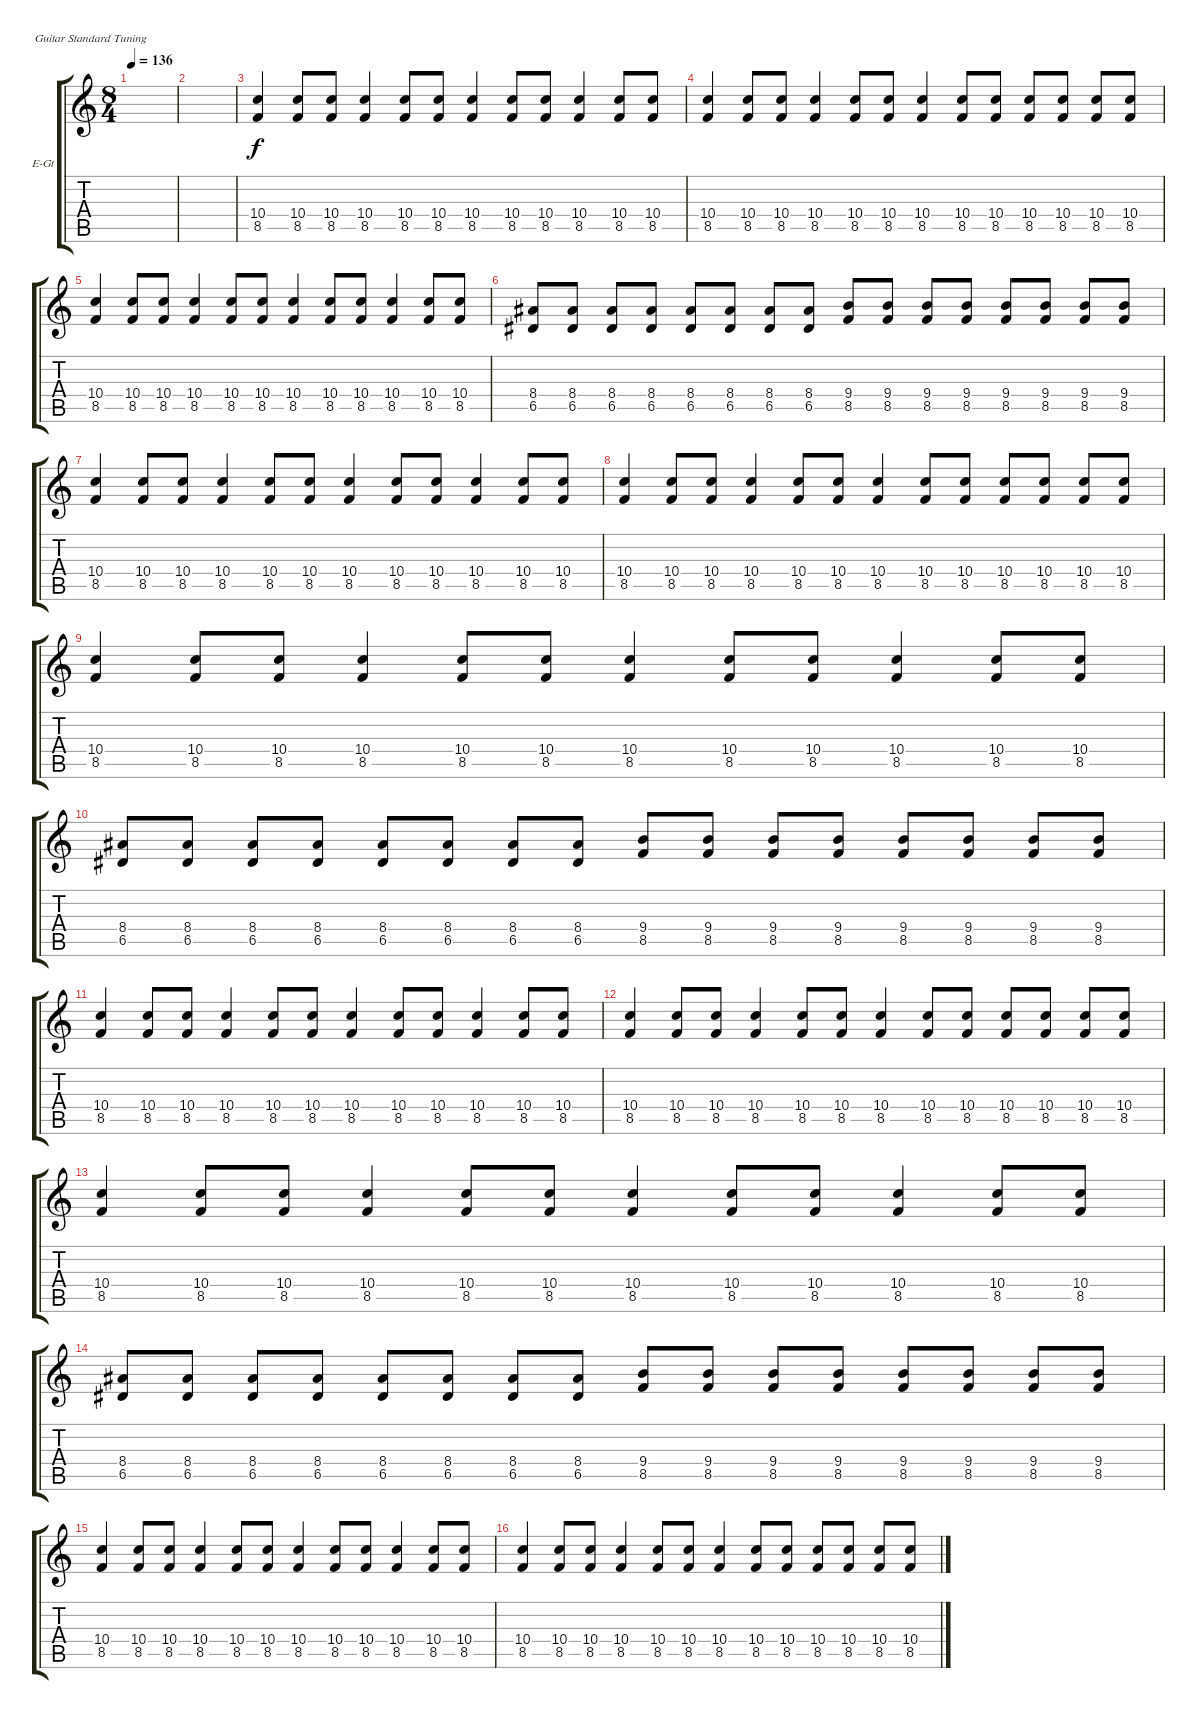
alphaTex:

\defaultSystemsLayout 4
\bracketExtendMode groupsimilarinstruments
\firstSystemTrackNameOrientation horizontal
\otherSystemsTrackNameOrientation horizontal
\track ("2nd Distortion" "E-Gt") {instrument distortionguitar}
\staff {score tabs}
\tuning (E4 B3 G3 D3 A2 E2)
\ts (8 4)
\tempo 136
\clef g2
\scale
0.333333
\ks c
|
\scale
0.333333 |
\scale
0.333333 (8.5 10.4).4 (8.5 10.4).8 (8.5 10.4).8 (8.5 10.4).4 (8.5 10.4).8 (8.5 10.4).8 (8.5 10.4).4 (8.5 10.4).8 (8.5 10.4).8 (8.5 10.4).4 (8.5 10.4).8 (8.5 10.4).8 |
\scale
0.333333 (8.5 10.4).4 (8.5 10.4).8 (8.5 10.4).8 (8.5 10.4).4 (8.5 10.4).8 (8.5 10.4).8 (8.5 10.4).4 (8.5 10.4).8 (8.5 10.4).8 (8.5 10.4).8 (8.5 10.4).8 (8.5 10.4).8 (8.5 10.4).8 |
\scale
0.333333 (8.5 10.4).4 (8.5 10.4).8 (8.5 10.4).8 (8.5 10.4).4 (8.5 10.4).8 (8.5 10.4).8 (8.5 10.4).4 (8.5 10.4).8 (8.5 10.4).8 (8.5 10.4).4 (8.5 10.4).8 (8.5 10.4).8 |
\scale
0.333333 (6.5 8.4).8 (6.5 8.4).8 (6.5 8.4).8 (6.5 8.4).8 (6.5 8.4).8 (6.5 8.4).8 (6.5 8.4).8 (6.5 8.4).8 (8.5 9.4).8 (8.5 9.4).8 (8.5 9.4).8 (8.5 9.4).8 (8.5 9.4).8 (8.5 9.4).8 (8.5 9.4).8 (8.5 9.4).8 |
\scale
0.333333 (8.5 10.4).4 (8.5 10.4).8 (8.5 10.4).8 (8.5 10.4).4 (8.5 10.4).8 (8.5 10.4).8 (8.5 10.4).4 (8.5 10.4).8 (8.5 10.4).8 (8.5 10.4).4 (8.5 10.4).8 (8.5 10.4).8 |
\scale
0.333333 (8.5 10.4).4 (8.5 10.4).8 (8.5 10.4).8 (8.5 10.4).4 (8.5 10.4).8 (8.5 10.4).8 (8.5 10.4).4 (8.5 10.4).8 (8.5 10.4).8 (8.5 10.4).8 (8.5 10.4).8 (8.5 10.4).8 (8.5 10.4).8 |
\scale
0.333333 (8.5 10.4).4 (8.5 10.4).8 (8.5 10.4).8 (8.5 10.4).4 (8.5 10.4).8 (8.5 10.4).8 (8.5 10.4).4 (8.5 10.4).8 (8.5 10.4).8 (8.5 10.4).4 (8.5 10.4).8 (8.5 10.4).8 |
\scale
0.333333 (6.5 8.4).8 (6.5 8.4).8 (6.5 8.4).8 (6.5 8.4).8 (6.5 8.4).8 (6.5 8.4).8 (6.5 8.4).8 (6.5 8.4).8 (8.5 9.4).8 (8.5 9.4).8 (8.5 9.4).8 (8.5 9.4).8 (8.5 9.4).8 (8.5 9.4).8 (8.5 9.4).8 (8.5 9.4).8 |
\scale
0.333333 (8.5 10.4).4 (8.5 10.4).8 (8.5 10.4).8 (8.5 10.4).4 (8.5 10.4).8 (8.5 10.4).8 (8.5 10.4).4 (8.5 10.4).8 (8.5 10.4).8 (8.5 10.4).4 (8.5 10.4).8 (8.5 10.4).8 |
\scale
0.333333 (8.5 10.4).4 (8.5 10.4).8 (8.5 10.4).8 (8.5 10.4).4 (8.5 10.4).8 (8.5 10.4).8 (8.5 10.4).4 (8.5 10.4).8 (8.5 10.4).8 (8.5 10.4).8 (8.5 10.4).8 (8.5 10.4).8 (8.5 10.4).8 |
\scale
0.333333 (8.5 10.4).4 (8.5 10.4).8 (8.5 10.4).8 (8.5 10.4).4 (8.5 10.4).8 (8.5 10.4).8 (8.5 10.4).4 (8.5 10.4).8 (8.5 10.4).8 (8.5 10.4).4 (8.5 10.4).8 (8.5 10.4).8 |
\scale
0.333333 (6.5 8.4).8 (6.5 8.4).8 (6.5 8.4).8 (6.5 8.4).8 (6.5 8.4).8 (6.5 8.4).8 (6.5 8.4).8 (6.5 8.4).8 (8.5 9.4).8 (8.5 9.4).8 (8.5 9.4).8 (8.5 9.4).8 (8.5 9.4).8 (8.5 9.4).8 (8.5 9.4).8 (8.5 9.4).8 |
\scale
0.333333 (8.5 10.4).4 (8.5 10.4).8 (8.5 10.4).8 (8.5 10.4).4 (8.5 10.4).8 (8.5 10.4).8 (8.5 10.4).4 (8.5 10.4).8 (8.5 10.4).8 (8.5 10.4).4 (8.5 10.4).8 (8.5 10.4).8 |
\scale
0.333333 (8.5 10.4).4 (8.5 10.4).8 (8.5 10.4).8 (8.5 10.4).4 (8.5 10.4).8 (8.5 10.4).8 (8.5 10.4).4 (8.5 10.4).8 (8.5 10.4).8 (8.5 10.4).8 (8.5 10.4).8 (8.5 10.4).8 (8.5 10.4).8
